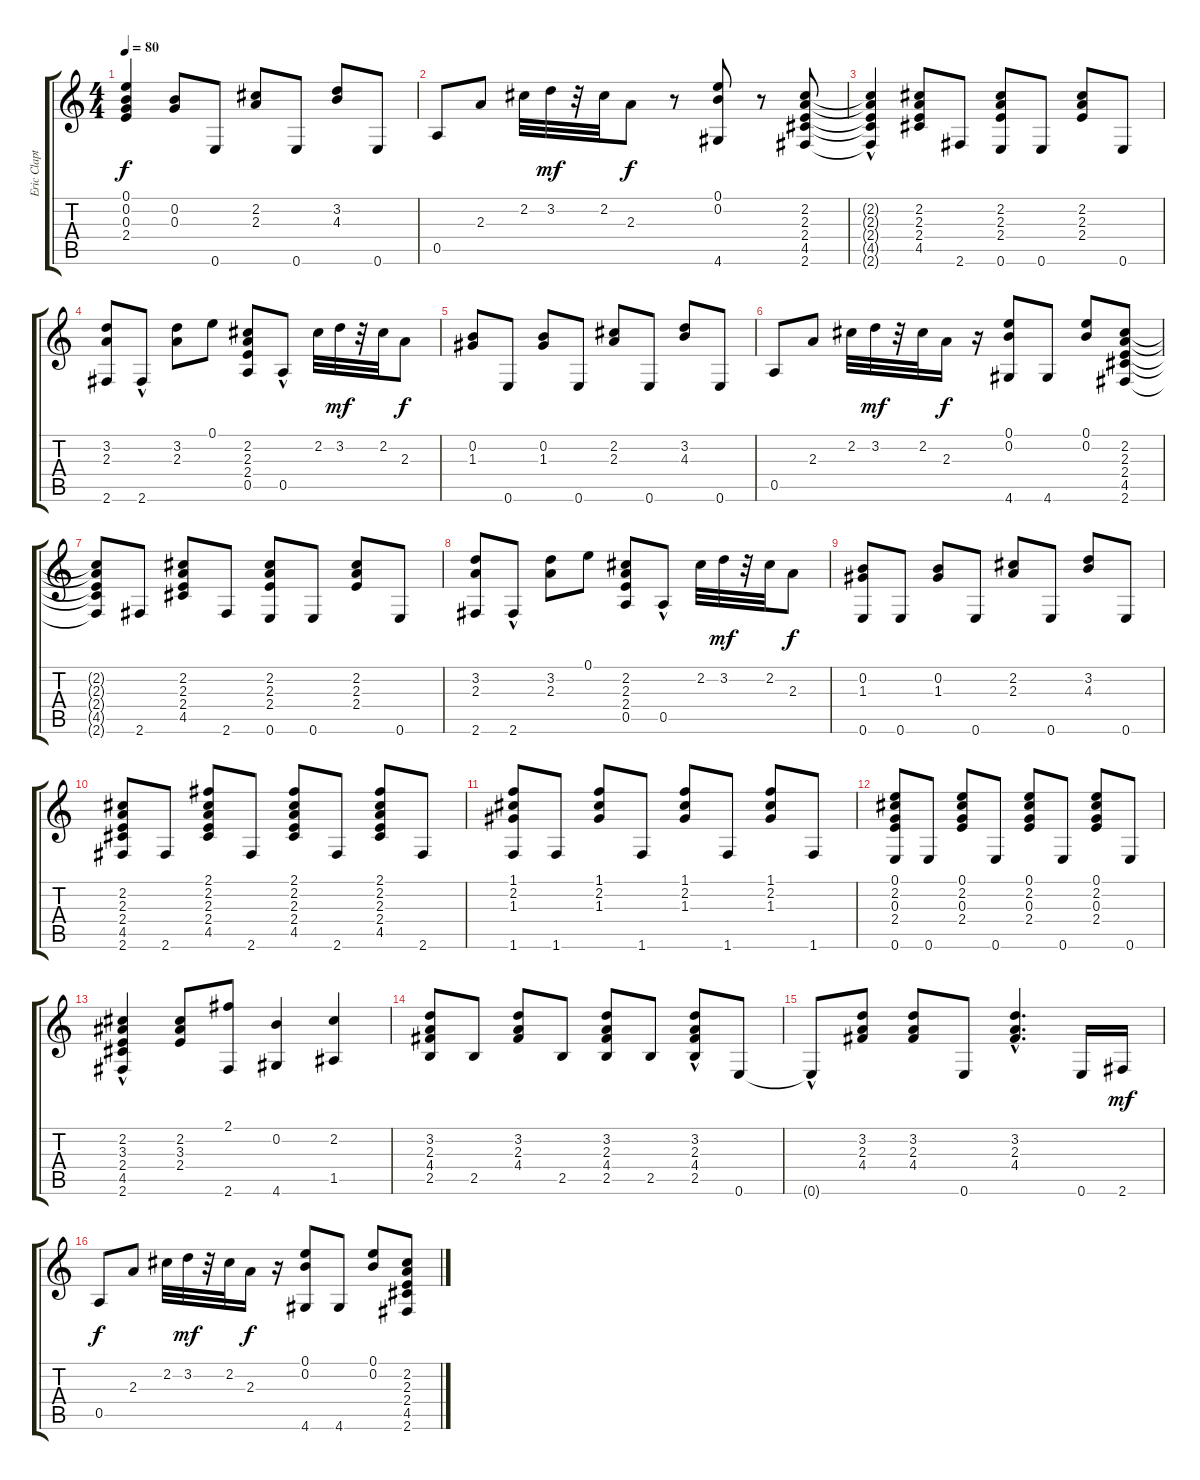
\track ("Eric Clapton (Guitar)" "Eric Clapt") {instrument acousticguitarnylon}
\staff {score tabs}
\tuning (E4 B3 G3 D3 A2 E2) {hide}
\ts (4 4)
\tempo 80
\clef g2
\ks c
(0.1 0.2 0.3 2.4).4{dy f} (0.2 0.3).8 0.6.8 (2.2 2.3).8 0.6.8 (3.2 4.3).8 0.6.8 |
0.5.8 2.3.8 2.2.32 3.2.32{dy mf} r.32 2.2.32 2.3.8{dy f} r.8 (0.1 0.2 4.6).8 r.8 (2.2 2.3 2.4 4.5 2.6).8 |
(2.2{t} 2.3{t} 2.4{t} 4.5{t} 2.6{hac t}).4 (2.2 2.3 2.4 4.5).8 2.6.8 (2.2 2.3 2.4 0.6).8 0.6.8 (2.2 2.3 2.4).8 0.6.8 |
(3.2 2.3 2.6).8 2.6{hac}.8 (3.2 2.3).8 0.1.8 (2.2 2.3 2.4 0.5).8 0.5{hac}.8 2.2.32 3.2.32{dy mf} r.32 2.2.32 2.3.8{dy f} |
(0.2 1.3).8 0.6.8 (0.2 1.3).8 0.6.8 (2.2 2.3).8 0.6.8 (3.2 4.3).8 0.6.8 |
0.5.8 2.3.8 2.2.32 3.2.32{dy mf} r.32 2.2.32 2.3.16{dy f} r.16 (0.1 0.2 4.6).8 4.6.8 (0.1 0.2).8 (2.2 2.3 2.4 4.5 2.6).8 |
(2.2{t} 2.3{t} 2.4{t} 4.5{t} 2.6{t}).8 2.6.8 (2.2 2.3 2.4 4.5).8 2.6.8 (2.2 2.3 2.4 0.6).8 0.6.8 (2.2 2.3 2.4).8 0.6.8 |
(3.2 2.3 2.6).8 2.6{hac}.8 (3.2 2.3).8 0.1.8 (2.2 2.3 2.4 0.5).8 0.5{hac}.8 2.2.32 3.2.32{dy mf} r.32 2.2.32 2.3.8{dy f} |
(0.2 1.3 0.6).8 0.6.8 (0.2 1.3).8 0.6.8 (2.2 2.3).8 0.6.8 (3.2 4.3).8 0.6.8 |
(2.2 2.3 2.4 4.5 2.6).8 2.6.8 (2.1 2.2 2.3 2.4 4.5).8 2.6.8 (2.1 2.2 2.3 2.4 4.5).8 2.6.8 (2.1 2.2 2.3 2.4 4.5).8 2.6.8 |
(1.1 2.2 1.3 1.6).8 1.6.8 (1.1 2.2 1.3).8 1.6.8 (1.1 2.2 1.3).8 1.6.8 (1.1 2.2 1.3).8 1.6.8 |
(0.1 2.2 0.3 2.4 0.6).8 0.6.8 (0.1 2.2 0.3 2.4).8 0.6.8 (0.1 2.2 0.3 2.4).8 0.6.8 (0.1 2.2 0.3 2.4).8 0.6.8 |
(2.2 3.3 2.4 4.5 2.6{hac}).4 (2.2 3.3 2.4).8 (2.1 2.6).8 (0.2 4.6).4 (2.2 1.5).4 |
(3.2 2.3 4.4 2.5).8 2.5.8 (3.2 2.3 4.4).8 2.5.8 (3.2 2.3 4.4 2.5).8 2.5.8 (3.2{hac} 2.3{hac} 4.4{hac} 2.5).8 0.6.8 |
0.6{hac t}.8 (3.2 2.3 4.4).8 (3.2 2.3 4.4).8 0.6.8 (3.2{hac} 2.3{hac} 4.4{hac}).4{d} 0.6.16 2.6.16{dy mf} |
0.5.8{dy f} 2.3.8 2.2.32 3.2.32{dy mf} r.32 2.2.32 2.3.16{dy f} r.16 (0.1 0.2 4.6).8 4.6.8 (0.1 0.2).8 (2.2 2.3 2.4 4.5 2.6).8
